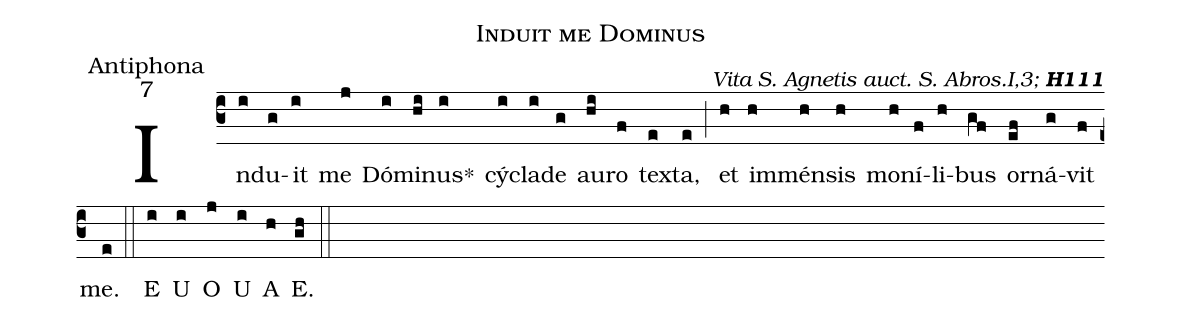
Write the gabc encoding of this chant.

name:Induit me Dominus;
office-part:Antiphona;
mode:7;
commentary:{\itshape\mdseries Vita S.\ Agnetis auct.\ S.\ Abros.I,3;\/} {\bfseries H111};
%%
(c3) In(i)du(g)it(i) me(j) Dó(i)mi(hi)nus<sp>*</sp>(i) cý(i)cla(i)de(g) au(hi)ro(f) tex(e)ta,(e) (;)
et(h) im(h)mén(h)sis(h) mo(h)ní(f)li(h)bus(gf) or(ef)ná(g)vit(f) me.(e) (::)
<eu>  E(i) U(i) O(j) U(i) A(h) E.(gh) </eu> (::)
